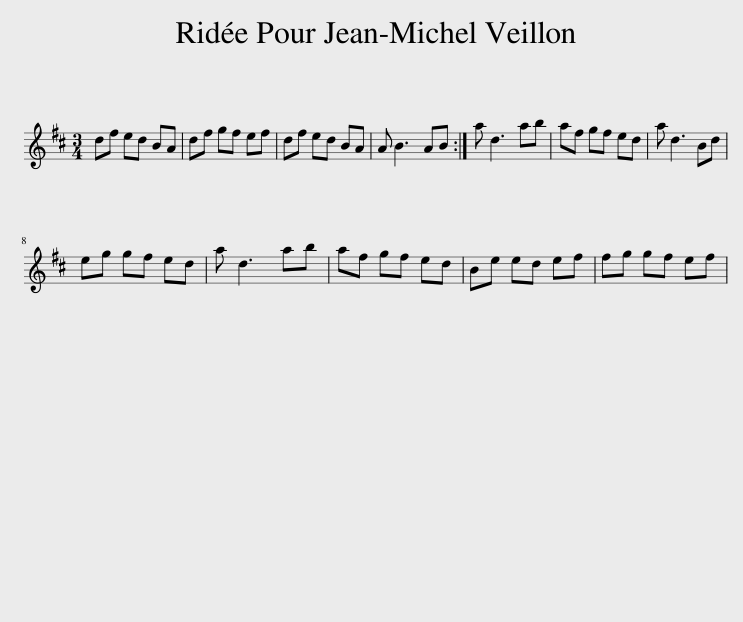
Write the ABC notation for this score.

X:1
L:1/8
M:3/4
I:linebreak $
K:D
V:1 treble
V:1
 df ed BA | df gf ef | df ed BA | A B3 AB :| a d3 ab | %5
 af gf ed | a d3 Bd |$ eg gf ed | a d3 ab | af gf ed | %10
 Be ed ef | fg gf ef | %12
